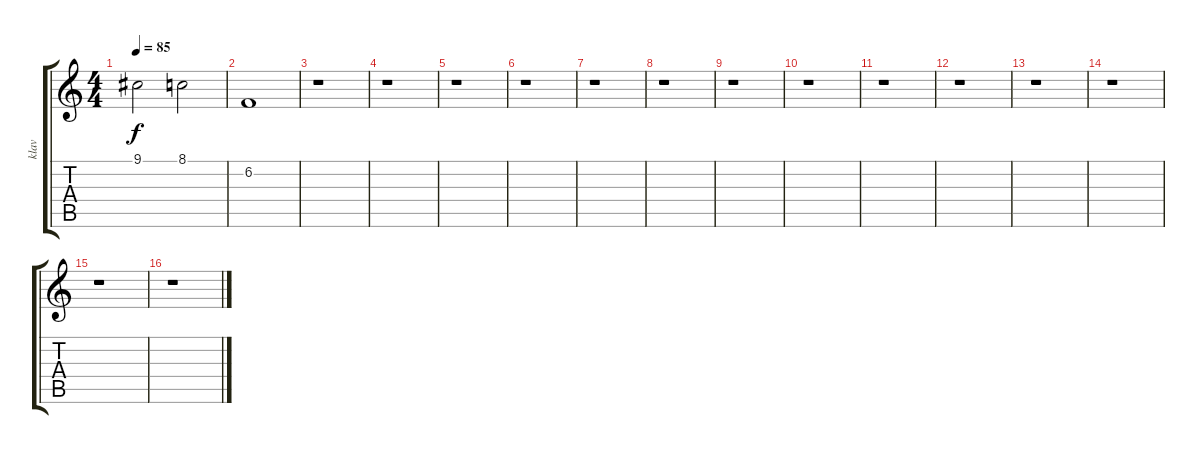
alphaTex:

\track ("klav" "klav") {instrument pad2warm}
\staff {score tabs}
\tuning (E4 B3 G3 D3 A2 E2) {hide}
\ts (4 4)
\tempo 85
\clef g2
\ks c
9.1.2{dy f} 8.1.2 |
6.2.1 |
r.1 |
r.1 |
r.1 |
r.1 |
r.1 |
r.1 |
r.1 |
r.1 |
r.1 |
r.1 |
r.1 |
r.1 |
r.1 |
r.1
